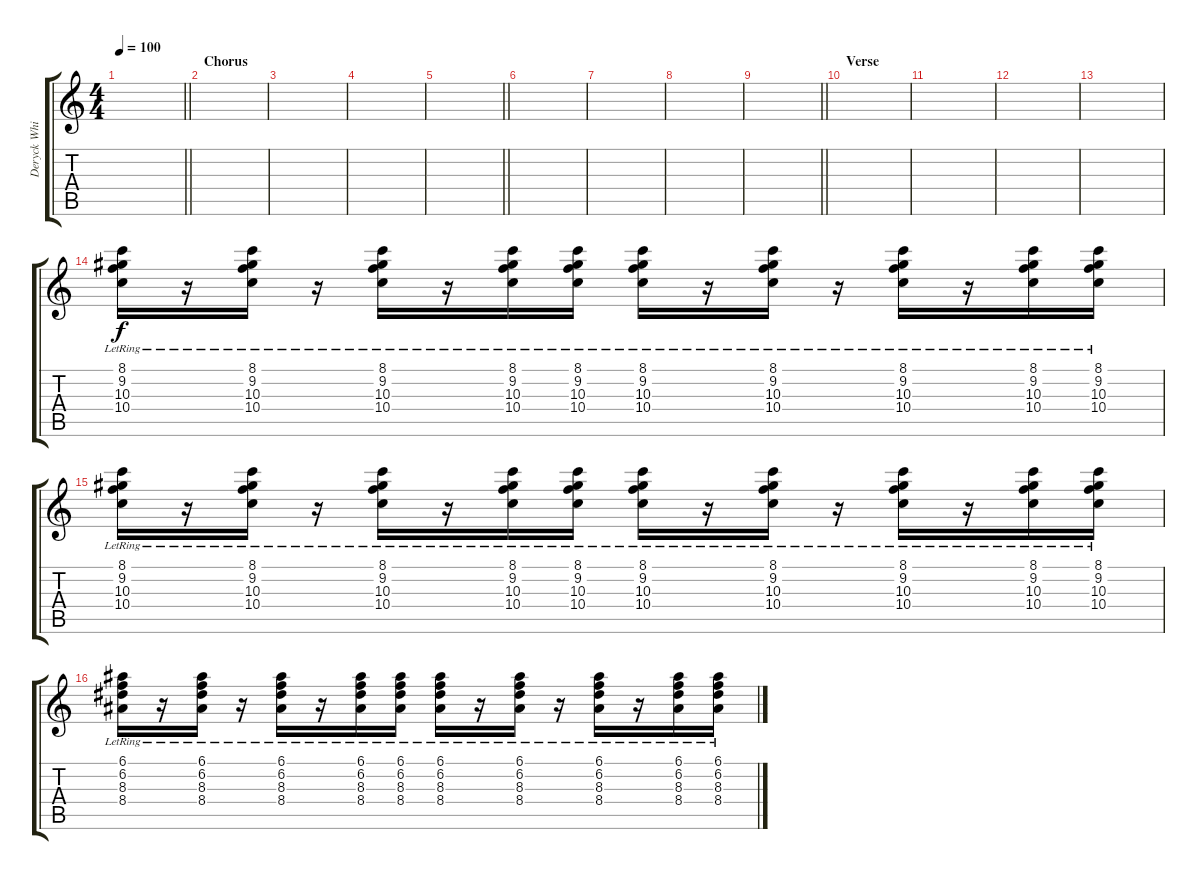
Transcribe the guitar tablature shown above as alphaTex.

\track ("Deryck Whibley Lead" "Deryck Whi") {instrument electricguitarclean}
\staff {score tabs}
\tuning (E4 B3 G3 D3 A2 D2) {hide}
\ts (4 4)
\tempo 100
\clef g2
\barLineRight lightlight
\ks c
|
\section ("" "Chorus")
|
|
|
\barLineRight lightlight
|
|
|
|
\barLineRight lightlight
|
\section ("" "Verse")
|
|
|
|
(8.1{lr} 9.2{lr} 10.3{lr} 10.4{lr}).16 r.16 (8.1{lr} 9.2{lr} 10.3{lr} 10.4{lr}).16 r.16 (8.1{lr} 9.2{lr} 10.3{lr} 10.4{lr}).16 r.16 (8.1{lr} 9.2{lr} 10.3{lr} 10.4{lr}).16 (8.1{lr} 9.2{lr} 10.3{lr} 10.4{lr}).16 (8.1{lr} 9.2{lr} 10.3{lr} 10.4{lr}).16 r.16 (8.1{lr} 9.2{lr} 10.3{lr} 10.4{lr}).16 r.16 (8.1{lr} 9.2{lr} 10.3{lr} 10.4{lr}).16 r.16 (8.1{lr} 9.2{lr} 10.3{lr} 10.4{lr}).16 (8.1{lr} 9.2{lr} 10.3{lr} 10.4{lr}).16 |
(8.1{lr} 9.2{lr} 10.3{lr} 10.4{lr}).16 r.16 (8.1{lr} 9.2{lr} 10.3{lr} 10.4{lr}).16 r.16 (8.1{lr} 9.2{lr} 10.3{lr} 10.4{lr}).16 r.16 (8.1{lr} 9.2{lr} 10.3{lr} 10.4{lr}).16 (8.1{lr} 9.2{lr} 10.3{lr} 10.4{lr}).16 (8.1{lr} 9.2{lr} 10.3{lr} 10.4{lr}).16 r.16 (8.1{lr} 9.2{lr} 10.3{lr} 10.4{lr}).16 r.16 (8.1{lr} 9.2{lr} 10.3{lr} 10.4{lr}).16 r.16 (8.1{lr} 9.2{lr} 10.3{lr} 10.4{lr}).16 (8.1{lr} 9.2{lr} 10.3{lr} 10.4{lr}).16 |
(6.1{lr} 6.2{lr} 8.3{lr} 8.4{lr}).16 r.16 (6.1{lr} 6.2{lr} 8.3{lr} 8.4{lr}).16 r.16 (6.1{lr} 6.2{lr} 8.3{lr} 8.4{lr}).16 r.16 (6.1{lr} 6.2{lr} 8.3{lr} 8.4{lr}).16 (6.1{lr} 6.2{lr} 8.3{lr} 8.4{lr}).16 (6.1{lr} 6.2{lr} 8.3{lr} 8.4{lr}).16 r.16 (6.1{lr} 6.2{lr} 8.3{lr} 8.4{lr}).16 r.16 (6.1{lr} 6.2{lr} 8.3{lr} 8.4{lr}).16 r.16 (6.1{lr} 6.2{lr} 8.3{lr} 8.4{lr}).16 (6.1{lr} 6.2{lr} 8.3{lr} 8.4{lr}).16
